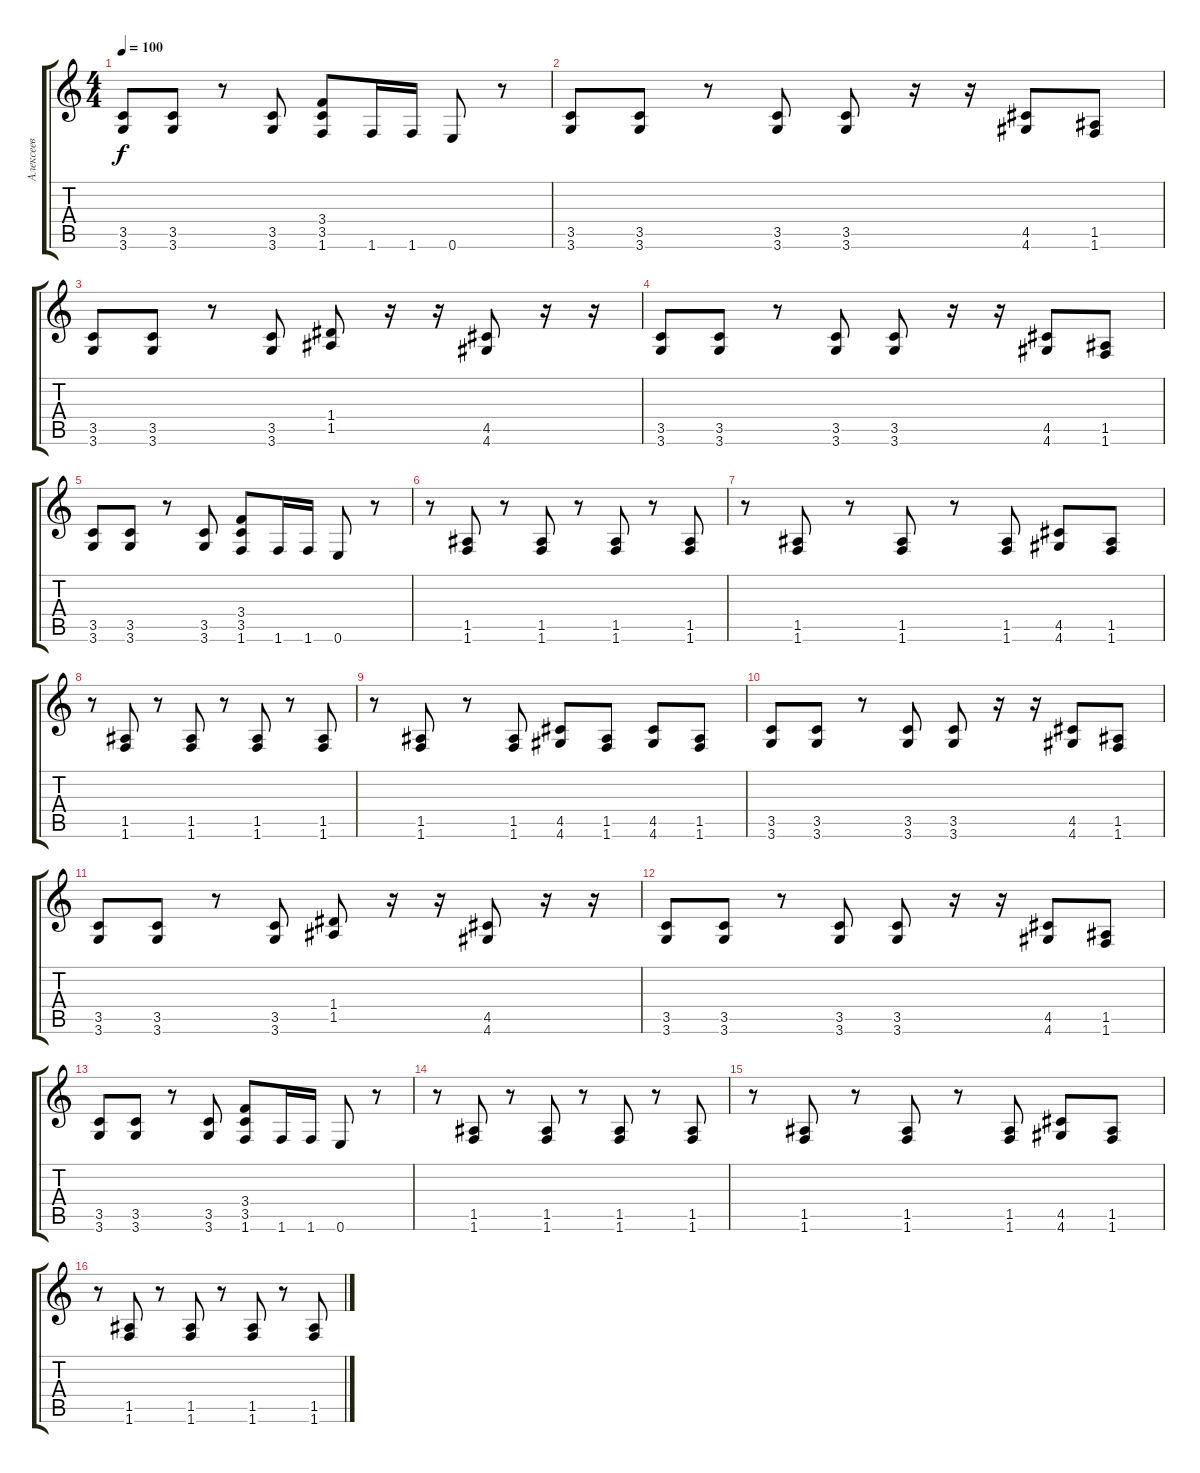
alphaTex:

\track ("Алексеев" "Алексеев") {instrument distortionguitar}
\staff {score tabs}
\tuning (E4 B3 G3 D3 A2 E2) {hide}
\ts (4 4)
\tempo 100
\clef g2
\ks c
(3.5 3.6).8{dy f} (3.5 3.6).8 r.8 (3.5 3.6).8 (3.4 3.5 1.6).8 1.6.16 1.6.16 0.6.8 r.8 |
(3.5 3.6).8 (3.5 3.6).8 r.8 (3.5 3.6).8 (3.5 3.6).8 r.16 r.16 (4.5 4.6).8 (1.5 1.6).8 |
(3.5 3.6).8 (3.5 3.6).8 r.8 (3.5 3.6).8 (1.4 1.5).8 r.16 r.16 (4.5 4.6).8 r.16 r.16 |
(3.5 3.6).8 (3.5 3.6).8 r.8 (3.5 3.6).8 (3.5 3.6).8 r.16 r.16 (4.5 4.6).8 (1.5 1.6).8 |
(3.5 3.6).8 (3.5 3.6).8 r.8 (3.5 3.6).8 (3.4 3.5 1.6).8 1.6.16 1.6.16 0.6.8 r.8 |
r.8 (1.5 1.6).8 r.8 (1.5 1.6).8 r.8 (1.5 1.6).8 r.8 (1.5 1.6).8 |
r.8 (1.5 1.6).8 r.8 (1.5 1.6).8 r.8 (1.5 1.6).8 (4.5 4.6).8 (1.5 1.6).8 |
r.8 (1.5 1.6).8 r.8 (1.5 1.6).8 r.8 (1.5 1.6).8 r.8 (1.5 1.6).8 |
r.8 (1.5 1.6).8 r.8 (1.5 1.6).8 (4.5 4.6).8 (1.5 1.6).8 (4.5 4.6).8 (1.5 1.6).8 |
(3.5 3.6).8 (3.5 3.6).8 r.8 (3.5 3.6).8 (3.5 3.6).8 r.16 r.16 (4.5 4.6).8 (1.5 1.6).8 |
(3.5 3.6).8 (3.5 3.6).8 r.8 (3.5 3.6).8 (1.4 1.5).8 r.16 r.16 (4.5 4.6).8 r.16 r.16 |
(3.5 3.6).8 (3.5 3.6).8 r.8 (3.5 3.6).8 (3.5 3.6).8 r.16 r.16 (4.5 4.6).8 (1.5 1.6).8 |
(3.5 3.6).8 (3.5 3.6).8 r.8 (3.5 3.6).8 (3.4 3.5 1.6).8 1.6.16 1.6.16 0.6.8 r.8 |
r.8 (1.5 1.6).8 r.8 (1.5 1.6).8 r.8 (1.5 1.6).8 r.8 (1.5 1.6).8 |
r.8 (1.5 1.6).8 r.8 (1.5 1.6).8 r.8 (1.5 1.6).8 (4.5 4.6).8 (1.5 1.6).8 |
r.8 (1.5 1.6).8 r.8 (1.5 1.6).8 r.8 (1.5 1.6).8 r.8 (1.5 1.6).8
